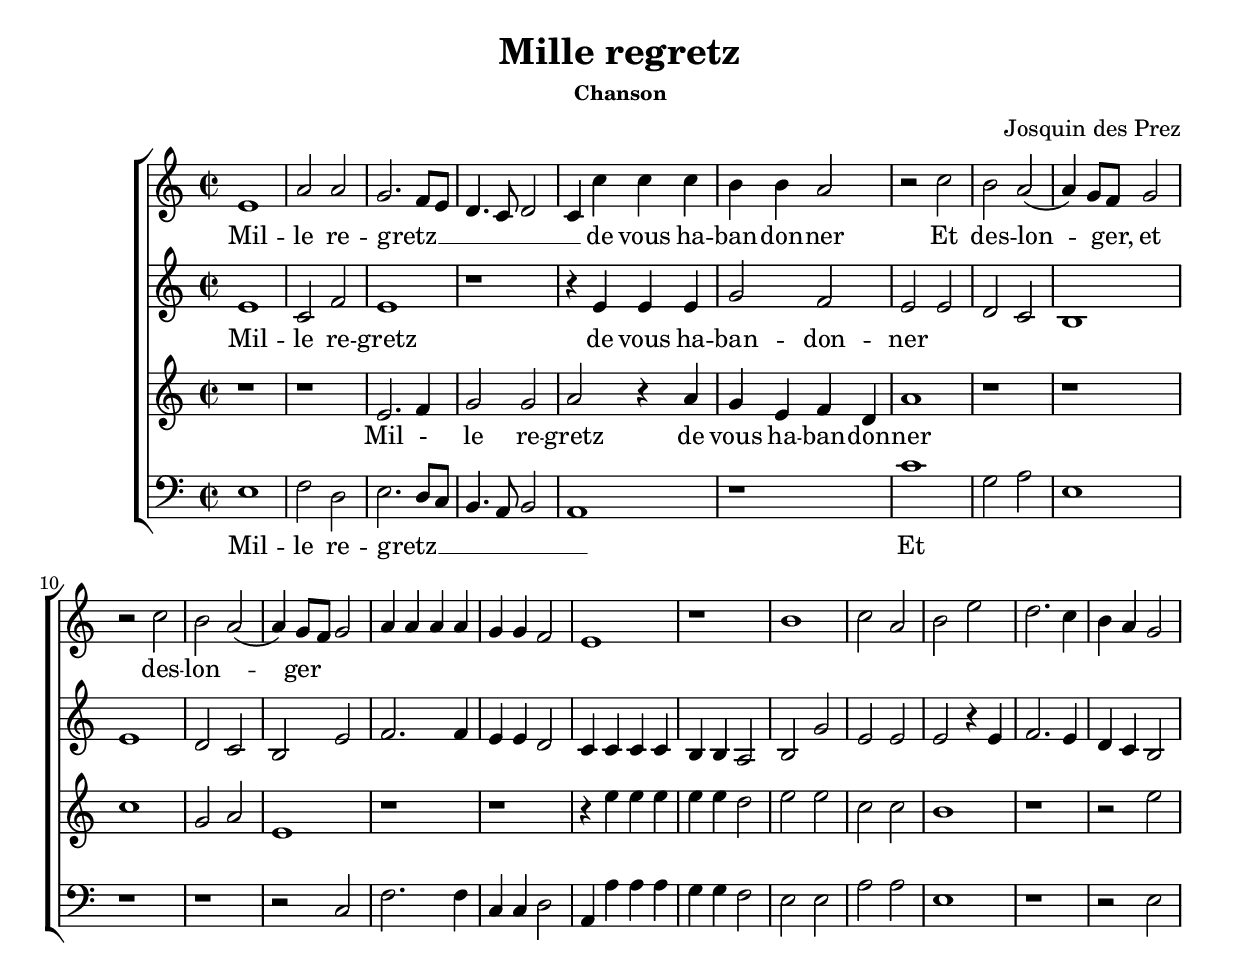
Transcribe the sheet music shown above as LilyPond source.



\version "2.12.2"
\header {
	title = "Mille regretz"
	subsubtitle = "Chanson"
	composer = "Josquin des Prez"
}

global = {
  \key c \major
  \time 2/2
}
sopranonotes = \relative c' {
	e1 |
	a2 a |
	g2. \melisma f8 e |
	d4. c8 d2 |
	c4 \melismaEnd c' c c |
	b4 b a2 |
	r2 c2 |
	% bar 8
	b2 a2( |
	a4) g8 f g2 |
	r2 c |
	b2 a( |
	a4) g8 f g2 |
	a4 a a a |
	g4 g f2 |
	% bar 15
	e1 |
	r1 |
	b'1 |
	c2 a |
	b2 e |
	d2. c4 |
	b4 a g2 % oh holy shit
}
sopranowords = \lyricmode {
	Mil -- le re -- gretz __ de vous  ha -- ban -- don -- ner Et
	% bar 8
	des -- lon -- \skip4 ger,
	et des -- lon -- \skip4 ger
}


altonotes = \relative c' {
	e1 |
	c2 f |
	e1 |
	r1 |
	r4 e e e |
	g2 f2 |
	e2 e |
	% bar 8
	d2 c |
	b1 |
	e1 |
	d2 c2 |
	b2 e2 |
	f2. f4 |
	e4 e d2 |
	% bar 15
	c4 c c c |
	b4 b a2 |
	b2 g' |
	e2 e |
	e2 r4 e |
	f2. e4 |
	d4 c b2 |
}
altowords = \lyricmode { Mil -- le re -- gretz de vous ha -- ban -- don -- ner }

tenornotes = \relative c' {
	r1 |
	r1 |
	e2. f4 |
	g2 g |
	a2 r4 a |
	g4 e f d |
	a'1 |
	% bar 8
	r1 |
	r1 |
	c1 |
	g2 a |
	e1 |
	r1 |
	r1 |
	% bar 15
	r4 e' e e |
	e4 e d2 | e2 e |
	c2 c |
	b1 |
	r1 |
	r2 e2 |
}
tenorwords = \lyricmode { Mil - le re -- gretz de vous ha -- ban -- don -- ner }

bassnotes = \relative c { \clef bass
	e1 |
	f2 d |
	e2. \melisma d8 c |
	b4. a8 b2 |
	a1 \melismaEnd |
	r1 |
	c'1 |
	% bar 8
	g2 a |
	e1 |
	r1 |
	r1 |
	r2 c |
	f2. f4 |
	c4 c d2 |
	% bar 15
	a4 a'4 a a |
	g4 g f2 |
	e2 e |
	a2 a |
	e1 |
	r1 |
	r2 e |
}
basswords = \lyricmode { Mil -- le re -- gretz __ Et }

\score{
  \context ChoirStaff
  <<
    \context Staff = soprano <<
      \context Voice = sop { << \global \sopranonotes >> }
      \lyricsto "sop" \new Lyrics \sopranowords
    >>
    \context Staff = alto <<
      \context Voice = alt { << \global \altonotes >> }
      \lyricsto "alt" \new Lyrics \altowords
    >>
    \context Staff = tenor <<
      \context Voice = ten { << \global \tenornotes >> }
      \lyricsto "ten" \new Lyrics \tenorwords
    >>
    \context Staff = bass <<
      \context Voice = bas { << \global \bassnotes >> }
      \lyricsto "bas" \new Lyrics \basswords
    >>
  >>
}
